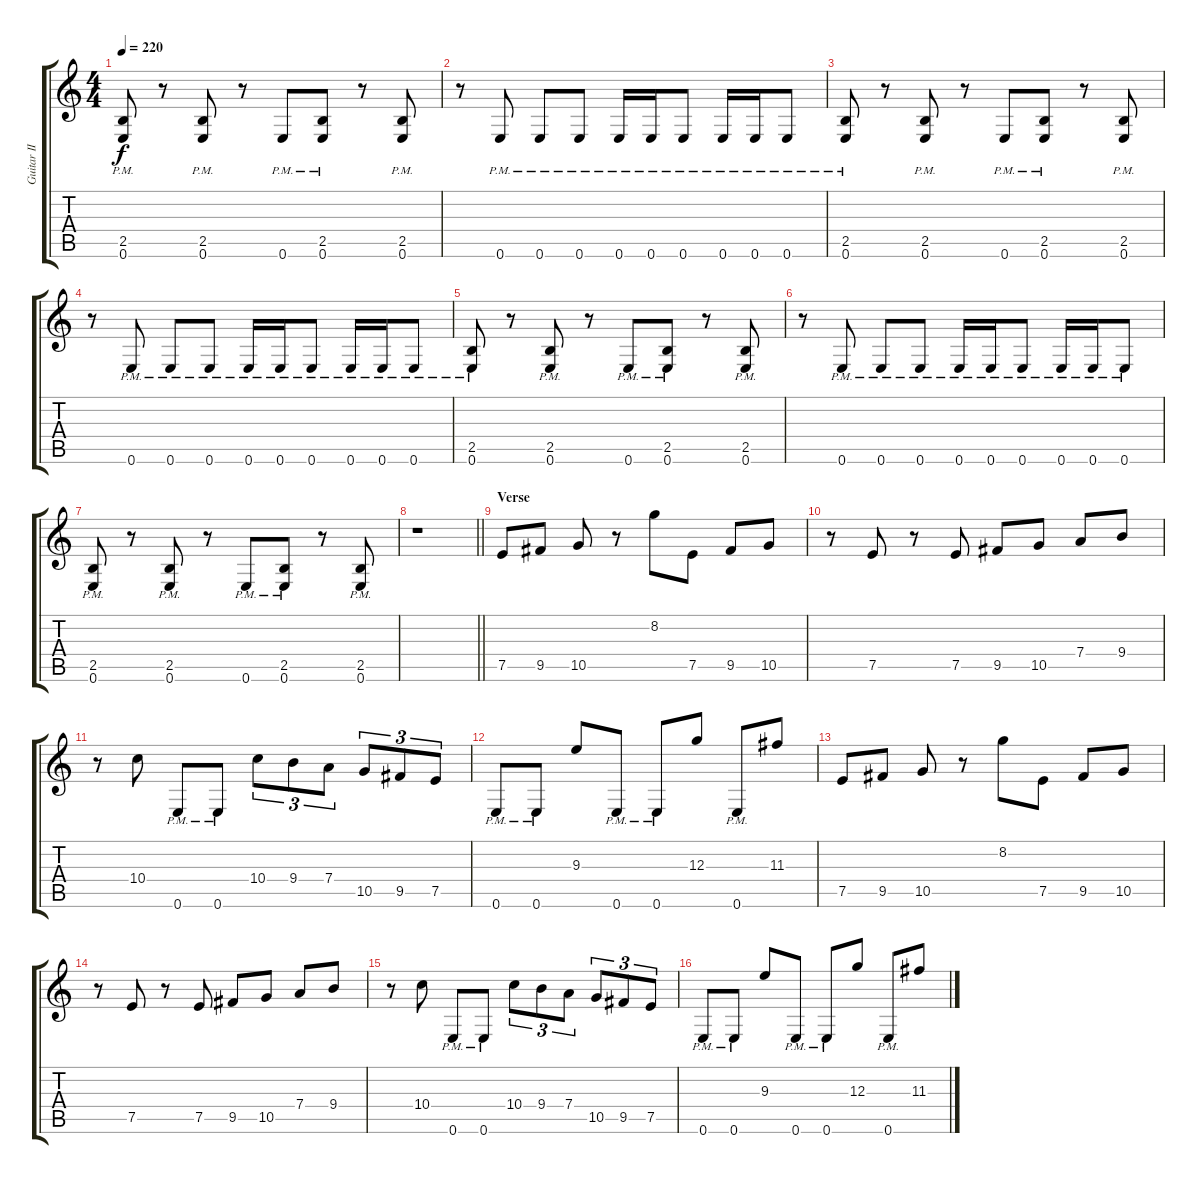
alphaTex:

\track ("Guitar II" "Guitar II") {instrument distortionguitar}
\staff {score tabs}
\tuning (E4 B3 G3 D3 A2 E2) {hide}
\ts (4 4)
\tempo 220
\clef g2
\ks c
(2.5{pm} 0.6{pm}).8{dy f balance 0} r.8 (2.5{pm} 0.6{pm}).8 r.8 0.6{pm}.8 (2.5{pm} 0.6{pm}).8 r.8 (2.5{pm} 0.6{pm}).8 |
r.8 0.6{pm}.8 0.6{pm}.8 0.6{pm}.8 0.6{pm}.16 0.6{pm}.16 0.6{pm}.8 0.6{pm}.16 0.6{pm}.16 0.6{pm}.8 |
(2.5{pm} 0.6{pm}).8 r.8 (2.5{pm} 0.6{pm}).8 r.8 0.6{pm}.8 (2.5{pm} 0.6{pm}).8 r.8 (2.5{pm} 0.6{pm}).8 |
r.8 0.6{pm}.8 0.6{pm}.8 0.6{pm}.8 0.6{pm}.16 0.6{pm}.16 0.6{pm}.8 0.6{pm}.16 0.6{pm}.16 0.6{pm}.8 |
(2.5{pm} 0.6{pm}).8 r.8 (2.5{pm} 0.6{pm}).8 r.8 0.6{pm}.8 (2.5{pm} 0.6{pm}).8 r.8 (2.5{pm} 0.6{pm}).8 |
r.8 0.6{pm}.8 0.6{pm}.8 0.6{pm}.8 0.6{pm}.16 0.6{pm}.16 0.6{pm}.8 0.6{pm}.16 0.6{pm}.16 0.6{pm}.8 |
(2.5{pm} 0.6{pm}).8 r.8 (2.5{pm} 0.6{pm}).8 r.8 0.6{pm}.8 (2.5{pm} 0.6{pm}).8 r.8 (2.5{pm} 0.6{pm}).8 |
\barLineRight lightlight
r.1 |
\section ("" "Verse")
7.5.8 9.5.8 10.5.8 r.8 8.2.8 7.5.8 9.5.8 10.5.8 |
r.8 7.5.8 r.8 7.5.8 9.5.8 10.5.8 7.4.8 9.4.8 |
r.8 10.4.8 0.6{pm}.8 0.6{pm}.8 10.4.8{tu (3 2)} 9.4.8{tu (3 2)} 7.4.8{tu (3 2)} 10.5.8{tu (3 2)} 9.5.8{tu (3 2)} 7.5.8{tu (3 2)} |
0.6{pm}.8 0.6{pm}.8 9.3.8 0.6{pm}.8 0.6{pm}.8 12.3.8 0.6{pm}.8 11.3.8 |
7.5.8 9.5.8 10.5.8 r.8 8.2.8 7.5.8 9.5.8 10.5.8 |
r.8 7.5.8 r.8 7.5.8 9.5.8 10.5.8 7.4.8 9.4.8 |
r.8 10.4.8 0.6{pm}.8 0.6{pm}.8 10.4.8{tu (3 2)} 9.4.8{tu (3 2)} 7.4.8{tu (3 2)} 10.5.8{tu (3 2)} 9.5.8{tu (3 2)} 7.5.8{tu (3 2)} |
0.6{pm}.8 0.6{pm}.8 9.3.8 0.6{pm}.8 0.6{pm}.8 12.3.8 0.6{pm}.8 11.3.8
